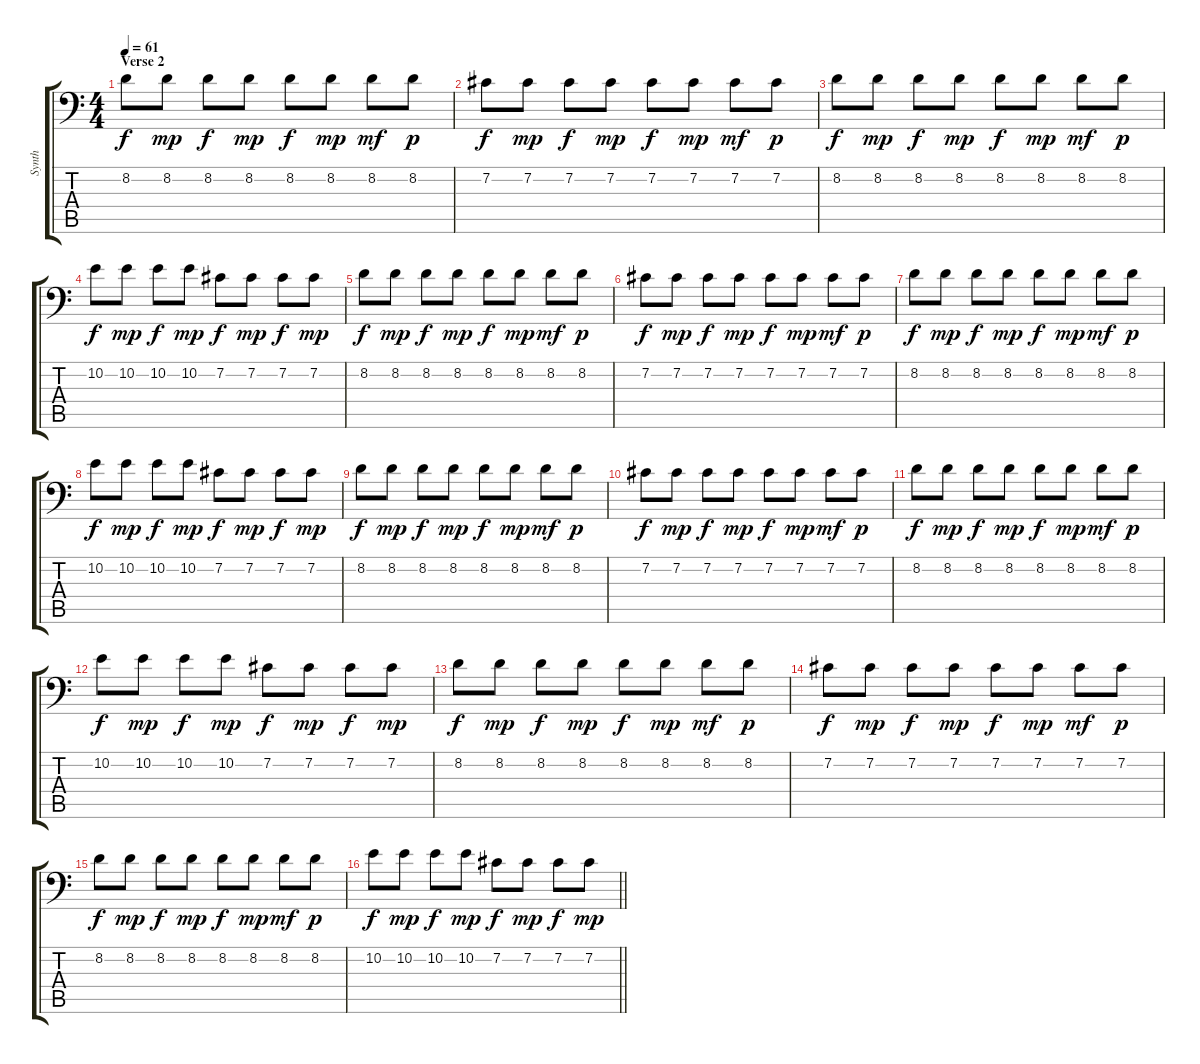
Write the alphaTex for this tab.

\track ("Synth" "Synth") {instrument lead2sawtooth}
\staff {score tabs}
\tuning (B3 Gb3 D3 A2 E2 A1) {hide}
\ts (4 4)
\section ("" "Verse 2")
\tempo 61
\clef f4
\ks c
8.2.8{dy f} 8.2.8{dy mp} 8.2.8{dy f} 8.2.8{dy mp} 8.2.8{dy f} 8.2.8{dy mp} 8.2.8{dy mf} 8.2.8{dy p} |
7.2.8{dy f} 7.2.8{dy mp} 7.2.8{dy f} 7.2.8{dy mp} 7.2.8{dy f} 7.2.8{dy mp} 7.2.8{dy mf} 7.2.8{dy p} |
8.2.8{dy f} 8.2.8{dy mp} 8.2.8{dy f} 8.2.8{dy mp} 8.2.8{dy f} 8.2.8{dy mp} 8.2.8{dy mf} 8.2.8{dy p} |
10.2.8{dy f} 10.2.8{dy mp} 10.2.8{dy f} 10.2.8{dy mp} 7.2.8{dy f} 7.2.8{dy mp} 7.2.8{dy f} 7.2.8{dy mp} |
8.2.8{dy f} 8.2.8{dy mp} 8.2.8{dy f} 8.2.8{dy mp} 8.2.8{dy f} 8.2.8{dy mp} 8.2.8{dy mf} 8.2.8{dy p} |
7.2.8{dy f} 7.2.8{dy mp} 7.2.8{dy f} 7.2.8{dy mp} 7.2.8{dy f} 7.2.8{dy mp} 7.2.8{dy mf} 7.2.8{dy p} |
8.2.8{dy f} 8.2.8{dy mp} 8.2.8{dy f} 8.2.8{dy mp} 8.2.8{dy f} 8.2.8{dy mp} 8.2.8{dy mf} 8.2.8{dy p} |
10.2.8{dy f} 10.2.8{dy mp} 10.2.8{dy f} 10.2.8{dy mp} 7.2.8{dy f} 7.2.8{dy mp} 7.2.8{dy f} 7.2.8{dy mp} |
8.2.8{dy f} 8.2.8{dy mp} 8.2.8{dy f} 8.2.8{dy mp} 8.2.8{dy f} 8.2.8{dy mp} 8.2.8{dy mf} 8.2.8{dy p} |
7.2.8{dy f} 7.2.8{dy mp} 7.2.8{dy f} 7.2.8{dy mp} 7.2.8{dy f} 7.2.8{dy mp} 7.2.8{dy mf} 7.2.8{dy p} |
8.2.8{dy f} 8.2.8{dy mp} 8.2.8{dy f} 8.2.8{dy mp} 8.2.8{dy f} 8.2.8{dy mp} 8.2.8{dy mf} 8.2.8{dy p} |
10.2.8{dy f} 10.2.8{dy mp} 10.2.8{dy f} 10.2.8{dy mp} 7.2.8{dy f} 7.2.8{dy mp} 7.2.8{dy f} 7.2.8{dy mp} |
8.2.8{dy f} 8.2.8{dy mp} 8.2.8{dy f} 8.2.8{dy mp} 8.2.8{dy f} 8.2.8{dy mp} 8.2.8{dy mf} 8.2.8{dy p} |
7.2.8{dy f} 7.2.8{dy mp} 7.2.8{dy f} 7.2.8{dy mp} 7.2.8{dy f} 7.2.8{dy mp} 7.2.8{dy mf} 7.2.8{dy p} |
8.2.8{dy f} 8.2.8{dy mp} 8.2.8{dy f} 8.2.8{dy mp} 8.2.8{dy f} 8.2.8{dy mp} 8.2.8{dy mf} 8.2.8{dy p} |
\barLineRight lightlight
10.2.8{dy f} 10.2.8{dy mp} 10.2.8{dy f} 10.2.8{dy mp} 7.2.8{dy f} 7.2.8{dy mp} 7.2.8{dy f} 7.2.8{dy mp}
